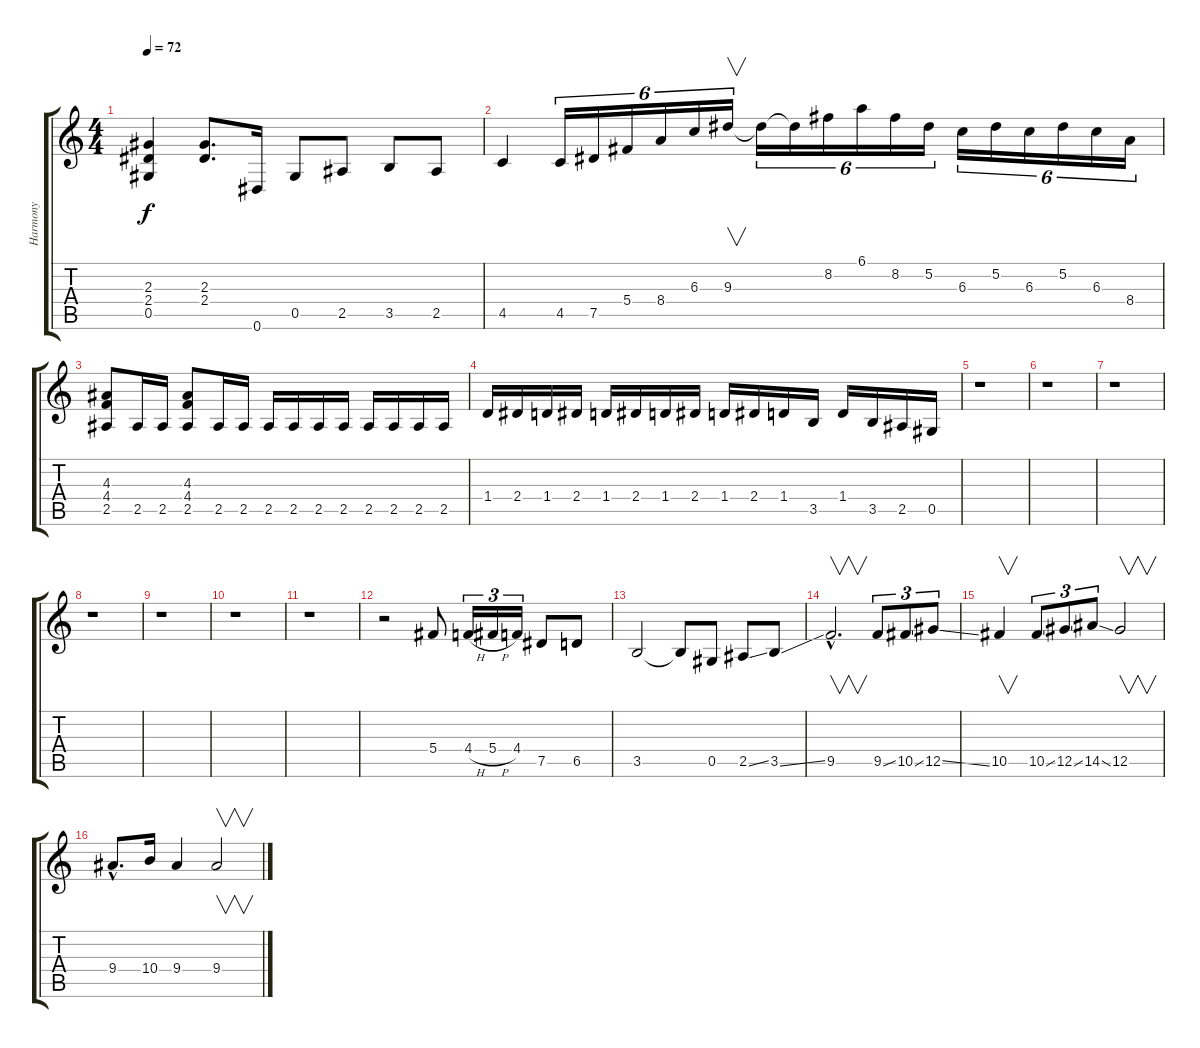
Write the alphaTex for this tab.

\track ("Harmony" "Harmony") {instrument overdrivenguitar}
\staff {score tabs}
\tuning (Eb4 Bb3 Gb3 Db3 Ab2 Eb2) {hide}
\ts (4 4)
\tempo 72
\clef g2
\ks c
(2.3 2.4 0.5).4{dy f} (2.3 2.4).8{d} 0.6.16 0.5.8 2.5.8 3.5.8 2.5.8 |
4.5.4 4.5.16{tu (6 4)} 7.5.16{tu (6 4)} 5.4.16{tu (6 4)} 8.4.16{tu (6 4)} 6.3.16{tu (6 4)} 9.3.16{v tu (6 4)} 9.3{t}.16{tu (6 4)} 9.3{t}.16{tu (6 4)} 8.2.16{tu (6 4)} 6.1.16{tu (6 4)} 8.2.16{tu (6 4)} 5.2.16{tu (6 4)} 6.3.16{tu (6 4)} 5.2.16{tu (6 4)} 6.3.16{tu (6 4)} 5.2.16{tu (6 4)} 6.3.16{tu (6 4)} 8.4.16{tu (6 4)} |
(4.3 4.4 2.5).8 2.5.16 2.5.16 (4.3 4.4 2.5).8 2.5.16 2.5.16 2.5.16 2.5.16 2.5.16 2.5.16 2.5.16 2.5.16 2.5.16 2.5.16 |
1.4.16 2.4.16 1.4.16 2.4.16 1.4.16 2.4.16 1.4.16 2.4.16 1.4.16 2.4.16 1.4.16 3.5.16 1.4.16 3.5.16 2.5.16 0.5.16 |
r.1 |
r.1 |
r.1 |
r.1 |
r.1 |
r.1 |
r.1 |
r.2 5.4.8 4.4{h}.16{tu (3 2)} 5.4{h}.16{tu (3 2)} 4.4.16{tu (3 2)} 7.5.8 6.5.8 |
3.5.2 3.5{t}.8 0.5.8 2.5{ss}.8 3.5{ss}.8 |
9.5{hac}.2{v d} 9.5{ss}.8{tu (3 2)} 10.5{ss}.8{tu (3 2)} 12.5{ss}.8{tu (3 2)} |
10.5.4{v} 10.5{ss}.8{tu (3 2)} 12.5{ss}.8{tu (3 2)} 14.5{ss}.8{tu (3 2)} 12.5.2{v} |
9.4{hac}.8{d} 10.4.16 9.4.4 9.4.2{v}
